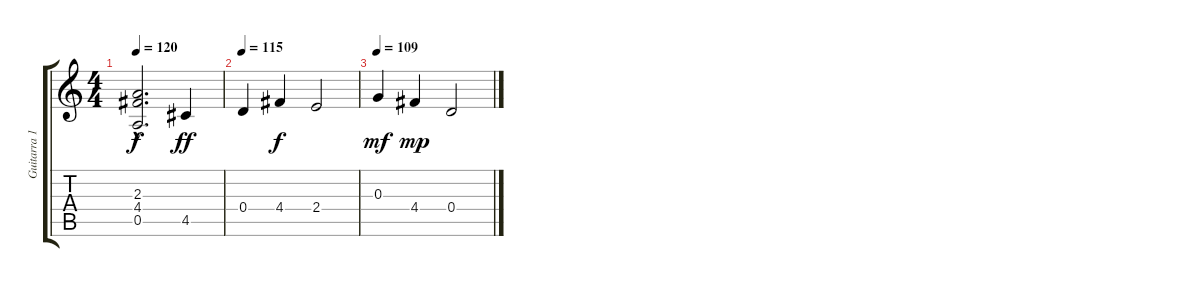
\track ("Guitarra 1" "Guitarra 1") {instrument overdrivenguitar}
\staff {score tabs}
\tuning (E4 B3 G3 D3 A2 E2) {hide}
\ts (4 4)
\tempo 120
\clef g2
\ks c
(2.3{t} 4.4{t} 0.5{hac}).2{d dy f} 4.5.4{dy ff} |
\tempo 115
0.4.4 4.4.4{dy f} 2.4.2 |
\tempo 109
0.3.4{dy mf} 4.4.4{dy mp} 0.4.2
